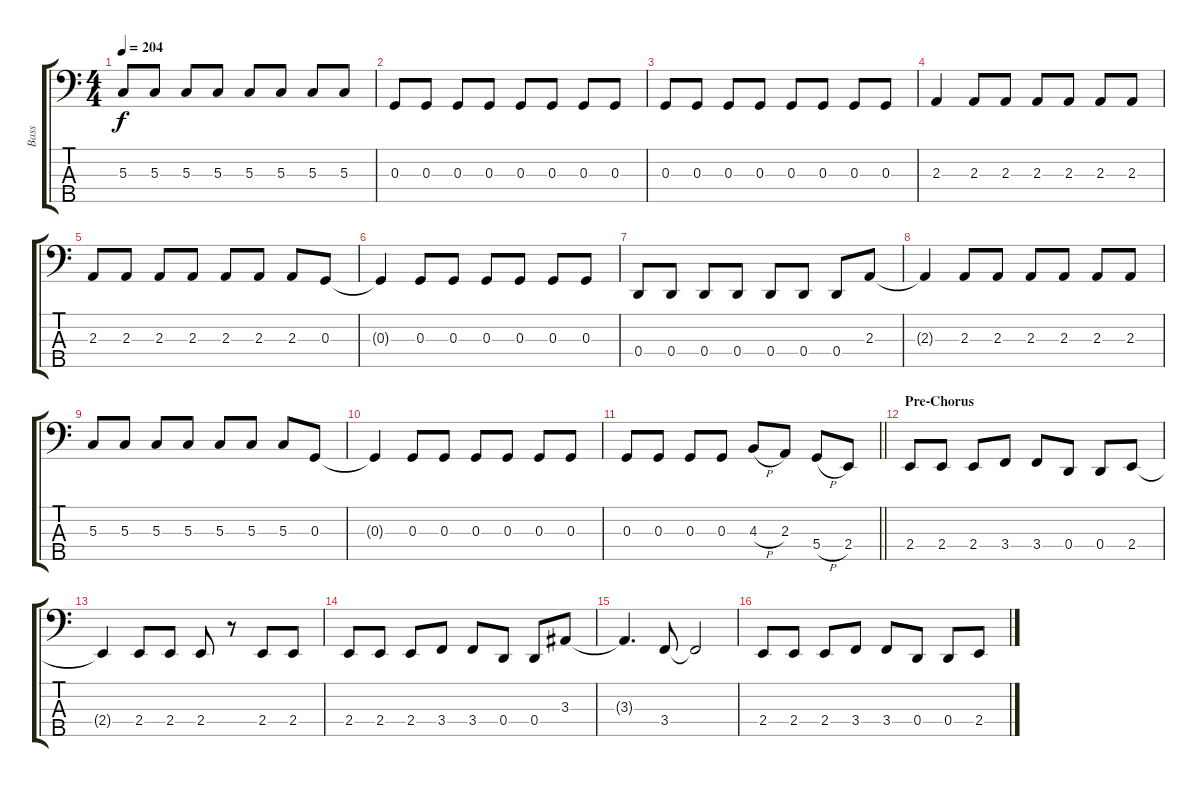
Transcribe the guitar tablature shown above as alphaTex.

\track ("Bass" "Bass") {instrument electricbassfinger}
\staff {score tabs}
\tuning (F2 C2 G1 D1 A0) {hide}
\ts (4 4)
\tempo 204
\clef f4
\ks c
5.3.8{dy f} 5.3.8 5.3.8 5.3.8 5.3.8 5.3.8 5.3.8 5.3.8 |
0.3.8 0.3.8 0.3.8 0.3.8 0.3.8 0.3.8 0.3.8 0.3.8 |
0.3.8 0.3.8 0.3.8 0.3.8 0.3.8 0.3.8 0.3.8 0.3.8 |
2.3.4 2.3.8 2.3.8 2.3.8 2.3.8 2.3.8 2.3.8 |
2.3.8 2.3.8 2.3.8 2.3.8 2.3.8 2.3.8 2.3.8 0.3.8 |
0.3{t}.4 0.3.8 0.3.8 0.3.8 0.3.8 0.3.8 0.3.8 |
0.4.8 0.4.8 0.4.8 0.4.8 0.4.8 0.4.8 0.4.8 2.3.8 |
2.3{t}.4 2.3.8 2.3.8 2.3.8 2.3.8 2.3.8 2.3.8 |
5.3.8 5.3.8 5.3.8 5.3.8 5.3.8 5.3.8 5.3.8 0.3.8 |
0.3{t}.4 0.3.8 0.3.8 0.3.8 0.3.8 0.3.8 0.3.8 |
\barLineRight lightlight
0.3.8 0.3.8 0.3.8 0.3.8 4.3{h}.8 2.3.8 5.4{h}.8 2.4.8 |
\section ("" "Pre-Chorus")
2.4.8 2.4.8 2.4.8 3.4.8 3.4.8 0.4.8 0.4.8 2.4.8 |
2.4{t}.4 2.4.8 2.4.8 2.4.8 r.8 2.4.8 2.4.8 |
2.4.8 2.4.8 2.4.8 3.4.8 3.4.8 0.4.8 0.4.8 3.3.8 |
3.3{t}.4{d} 3.4.8 3.4{t}.2 |
2.4.8 2.4.8 2.4.8 3.4.8 3.4.8 0.4.8 0.4.8 2.4.8
